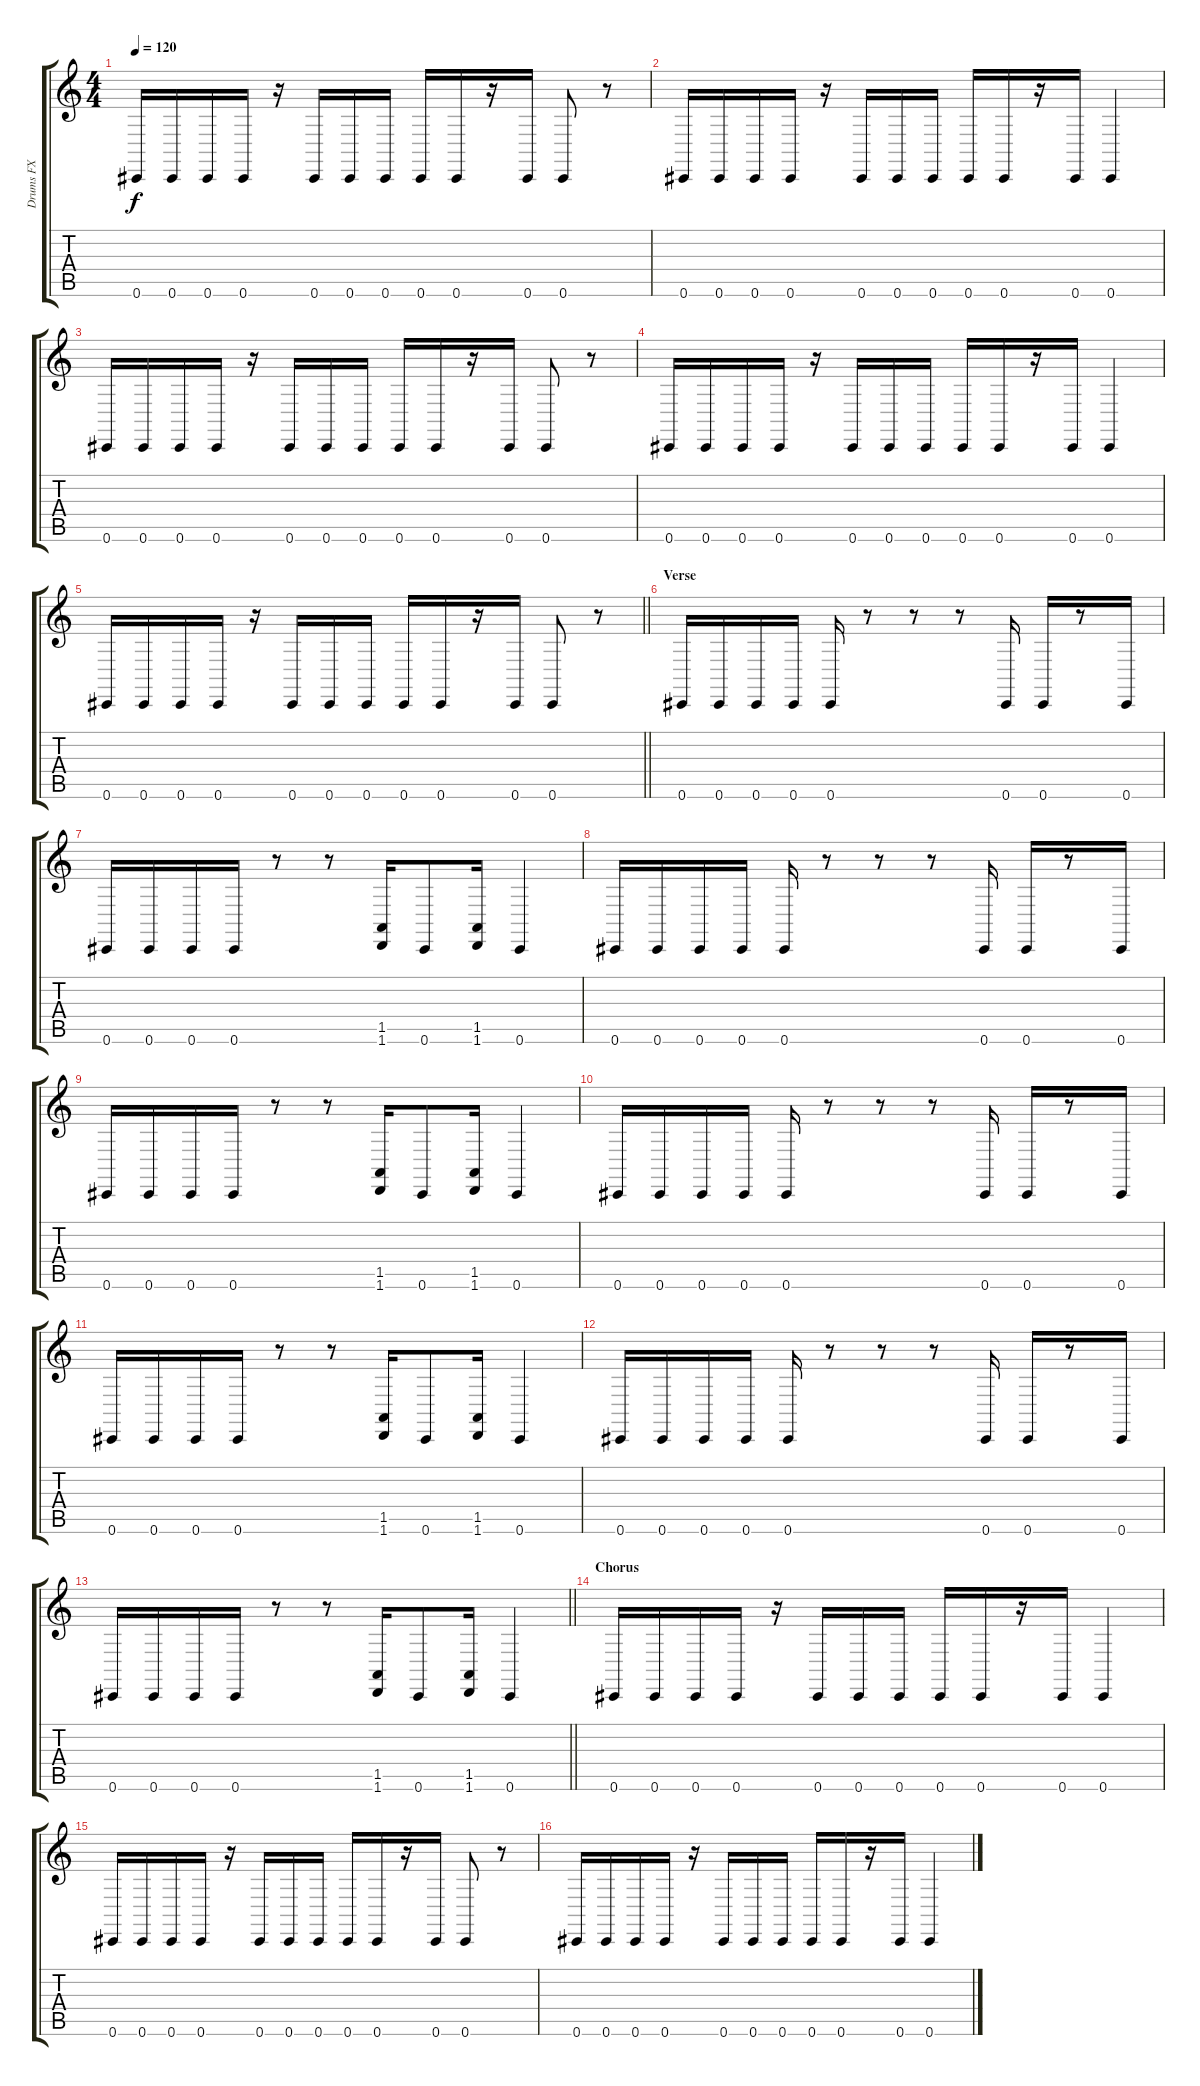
\track ("Drums FX" "Drums FX") {instrument melodictom}
\staff {score tabs}
\tuning (Eb4 Bb3 Gb3 Db3 Ab2 Db2) {hide}
\ts (4 4)
\tempo 120
\clef g2
\ks c
0.6.16{dy f} 0.6.16 0.6.16 0.6.16 r.16 0.6.16 0.6.16 0.6.16 0.6.16 0.6.16 r.16 0.6.16 0.6.8 r.8 |
0.6.16 0.6.16 0.6.16 0.6.16 r.16 0.6.16 0.6.16 0.6.16 0.6.16 0.6.16 r.16 0.6.16 0.6.4 |
0.6.16 0.6.16 0.6.16 0.6.16 r.16 0.6.16 0.6.16 0.6.16 0.6.16 0.6.16 r.16 0.6.16 0.6.8 r.8 |
0.6.16 0.6.16 0.6.16 0.6.16 r.16 0.6.16 0.6.16 0.6.16 0.6.16 0.6.16 r.16 0.6.16 0.6.4 |
\barLineRight lightlight
0.6.16 0.6.16 0.6.16 0.6.16 r.16 0.6.16 0.6.16 0.6.16 0.6.16 0.6.16 r.16 0.6.16 0.6.8 r.8 |
\section ("" "Verse")
0.6.16 0.6.16 0.6.16 0.6.16 0.6.16 r.8 r.8 r.8 0.6.16 0.6.16 r.8 0.6.16 |
0.6.16 0.6.16 0.6.16 0.6.16 r.8 r.8 (1.5 1.6).16 0.6.8 (1.5 1.6).16 0.6.4 |
0.6.16 0.6.16 0.6.16 0.6.16 0.6.16 r.8 r.8 r.8 0.6.16 0.6.16 r.8 0.6.16 |
0.6.16 0.6.16 0.6.16 0.6.16 r.8 r.8 (1.5 1.6).16 0.6.8 (1.5 1.6).16 0.6.4 |
0.6.16 0.6.16 0.6.16 0.6.16 0.6.16 r.8 r.8 r.8 0.6.16 0.6.16 r.8 0.6.16 |
0.6.16 0.6.16 0.6.16 0.6.16 r.8 r.8 (1.5 1.6).16 0.6.8 (1.5 1.6).16 0.6.4 |
0.6.16 0.6.16 0.6.16 0.6.16 0.6.16 r.8 r.8 r.8 0.6.16 0.6.16 r.8 0.6.16 |
\barLineRight lightlight
0.6.16 0.6.16 0.6.16 0.6.16 r.8 r.8 (1.5 1.6).16 0.6.8 (1.5 1.6).16 0.6.4 |
\section ("" "Chorus")
0.6.16 0.6.16 0.6.16 0.6.16 r.16 0.6.16 0.6.16 0.6.16 0.6.16 0.6.16 r.16 0.6.16 0.6.4 |
0.6.16 0.6.16 0.6.16 0.6.16 r.16 0.6.16 0.6.16 0.6.16 0.6.16 0.6.16 r.16 0.6.16 0.6.8 r.8 |
0.6.16 0.6.16 0.6.16 0.6.16 r.16 0.6.16 0.6.16 0.6.16 0.6.16 0.6.16 r.16 0.6.16 0.6.4
